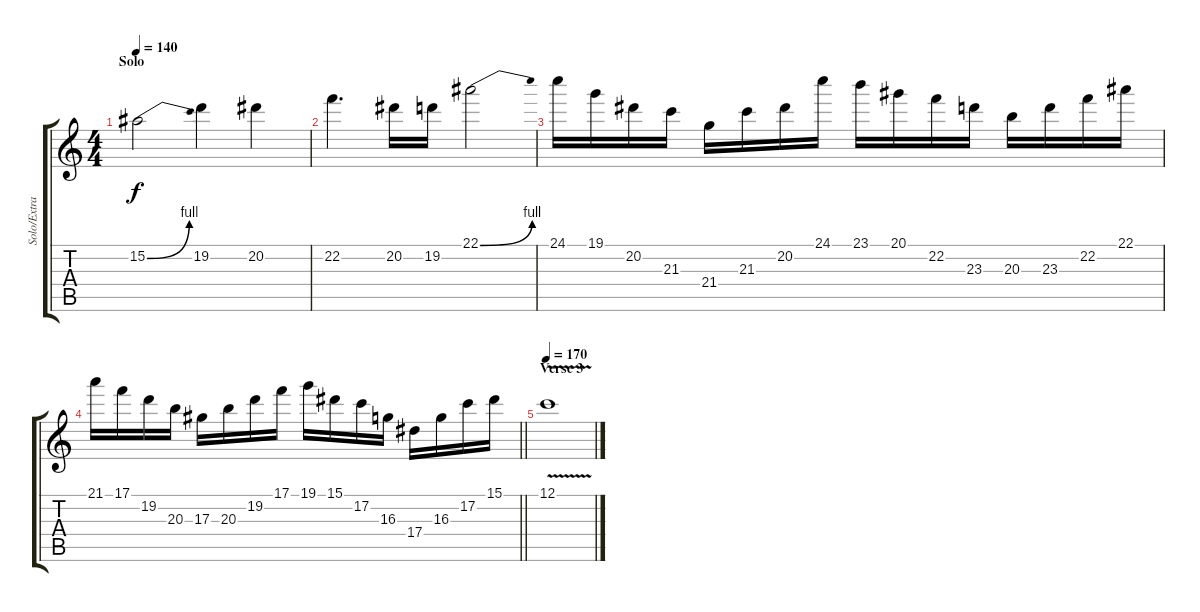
\track ("Solo/Extra Guitar" "Solo/Extra") {instrument distortionguitar}
\staff {score tabs}
\tuning (C4 G3 Eb3 Bb2 F2 C2) {hide}
\ts (4 4)
\section ("" "Solo")
\tempo 140
\clef g2
\ks c
15.2{be (bend 0 0 60 4)}.2{dy f} 19.2.4 20.2.4 |
22.2.4{d} 20.2.16 19.2.16 22.1{be (bend 0 0 60 4)}.2 |
24.1.16 19.1.16 20.2.16 21.3.16 21.4.16 21.3.16 20.2.16 24.1.16 23.1.16 20.1.16 22.2.16 23.3.16 20.3.16 23.3.16 22.2.16 22.1.16 |
\barLineRight lightlight
21.1.16 17.1.16 19.2.16 20.3.16 17.3.16 20.3.16 19.2.16 17.1.16 19.1.16 15.1.16 17.2.16 16.3.16 17.4.16 16.3.16 17.2.16 15.1.16 |
\section ("" "Verse 3")
\tempo 170
12.1{v}.1
